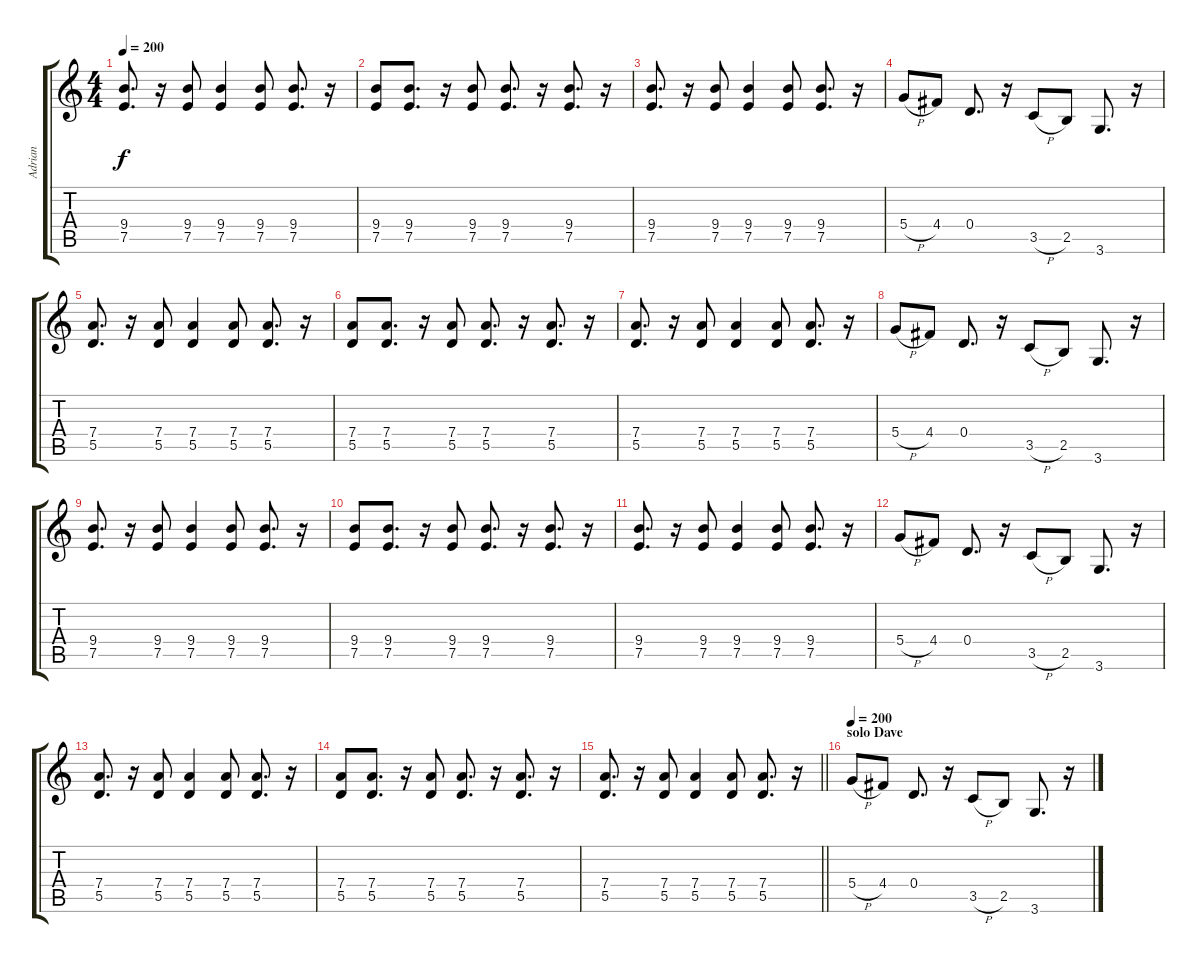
\track ("Adrian" "Adrian") {instrument distortionguitar}
\staff {score tabs}
\tuning (E4 B3 G3 D3 A2 E2) {hide}
\ts (4 4)
\tempo 200
\clef g2
\ks c
(9.4 7.5).8{d dy f} r.16 (9.4 7.5).8 (9.4 7.5).4 (9.4 7.5).8 (9.4 7.5).8{d} r.16 |
(9.4 7.5).8 (9.4 7.5).8{d} r.16 (9.4 7.5).8 (9.4 7.5).8{d} r.16 (9.4 7.5).8{d} r.16 |
(9.4 7.5).8{d} r.16 (9.4 7.5).8 (9.4 7.5).4 (9.4 7.5).8 (9.4 7.5).8{d} r.16 |
5.4{h}.8 4.4.8 0.4.8{d} r.16 3.5{h}.8 2.5.8 3.6.8{d} r.16 |
(7.4 5.5).8{d} r.16 (7.4 5.5).8 (7.4 5.5).4 (7.4 5.5).8 (7.4 5.5).8{d} r.16 |
(7.4 5.5).8 (7.4 5.5).8{d} r.16 (7.4 5.5).8 (7.4 5.5).8{d} r.16 (7.4 5.5).8{d} r.16 |
(7.4 5.5).8{d} r.16 (7.4 5.5).8 (7.4 5.5).4 (7.4 5.5).8 (7.4 5.5).8{d} r.16 |
5.4{h}.8 4.4.8 0.4.8{d} r.16 3.5{h}.8 2.5.8 3.6.8{d} r.16 |
(9.4 7.5).8{d} r.16 (9.4 7.5).8 (9.4 7.5).4 (9.4 7.5).8 (9.4 7.5).8{d} r.16 |
(9.4 7.5).8 (9.4 7.5).8{d} r.16 (9.4 7.5).8 (9.4 7.5).8{d} r.16 (9.4 7.5).8{d} r.16 |
(9.4 7.5).8{d} r.16 (9.4 7.5).8 (9.4 7.5).4 (9.4 7.5).8 (9.4 7.5).8{d} r.16 |
5.4{h}.8 4.4.8 0.4.8{d} r.16 3.5{h}.8 2.5.8 3.6.8{d} r.16 |
(7.4 5.5).8{d} r.16 (7.4 5.5).8 (7.4 5.5).4 (7.4 5.5).8 (7.4 5.5).8{d} r.16 |
(7.4 5.5).8 (7.4 5.5).8{d} r.16 (7.4 5.5).8 (7.4 5.5).8{d} r.16 (7.4 5.5).8{d} r.16 |
\barLineRight lightlight
(7.4 5.5).8{d} r.16 (7.4 5.5).8 (7.4 5.5).4 (7.4 5.5).8 (7.4 5.5).8{d} r.16 |
\section ("" "solo Dave")
\tempo 200
5.4{h}.8 4.4.8 0.4.8{d} r.16 3.5{h}.8 2.5.8 3.6.8{d} r.16
